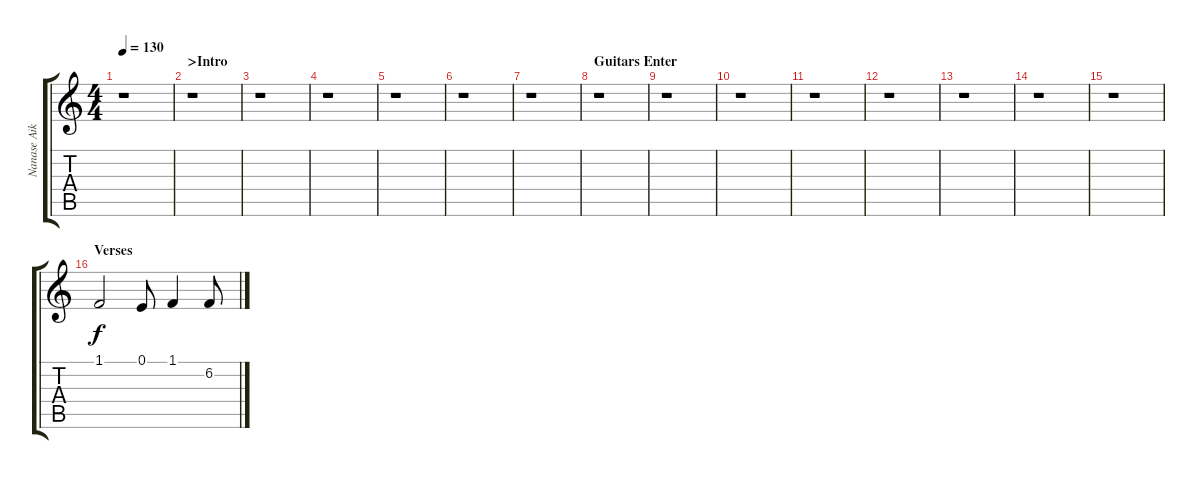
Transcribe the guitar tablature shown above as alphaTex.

\track ("Nanase Aikawa (Voice)" "Nanase Aik") {instrument clarinet}
\staff {score tabs}
\tuning (E4 B3 G3 D3 A2 E2) {hide}
\ts (4 4)
\tempo 130
\clef g2
\ks c
r.1{dy f instrument clarinet} |
\section ("" ">Intro")
r.1 |
r.1 |
r.1 |
r.1 |
r.1 |
r.1 |
\section ("" "Guitars Enter")
r.1 |
r.1 |
r.1 |
r.1 |
r.1 |
r.1 |
r.1 |
r.1 |
\section ("" "Verses")
1.1.2 0.1.8 1.1.4 6.2{ss}.8
